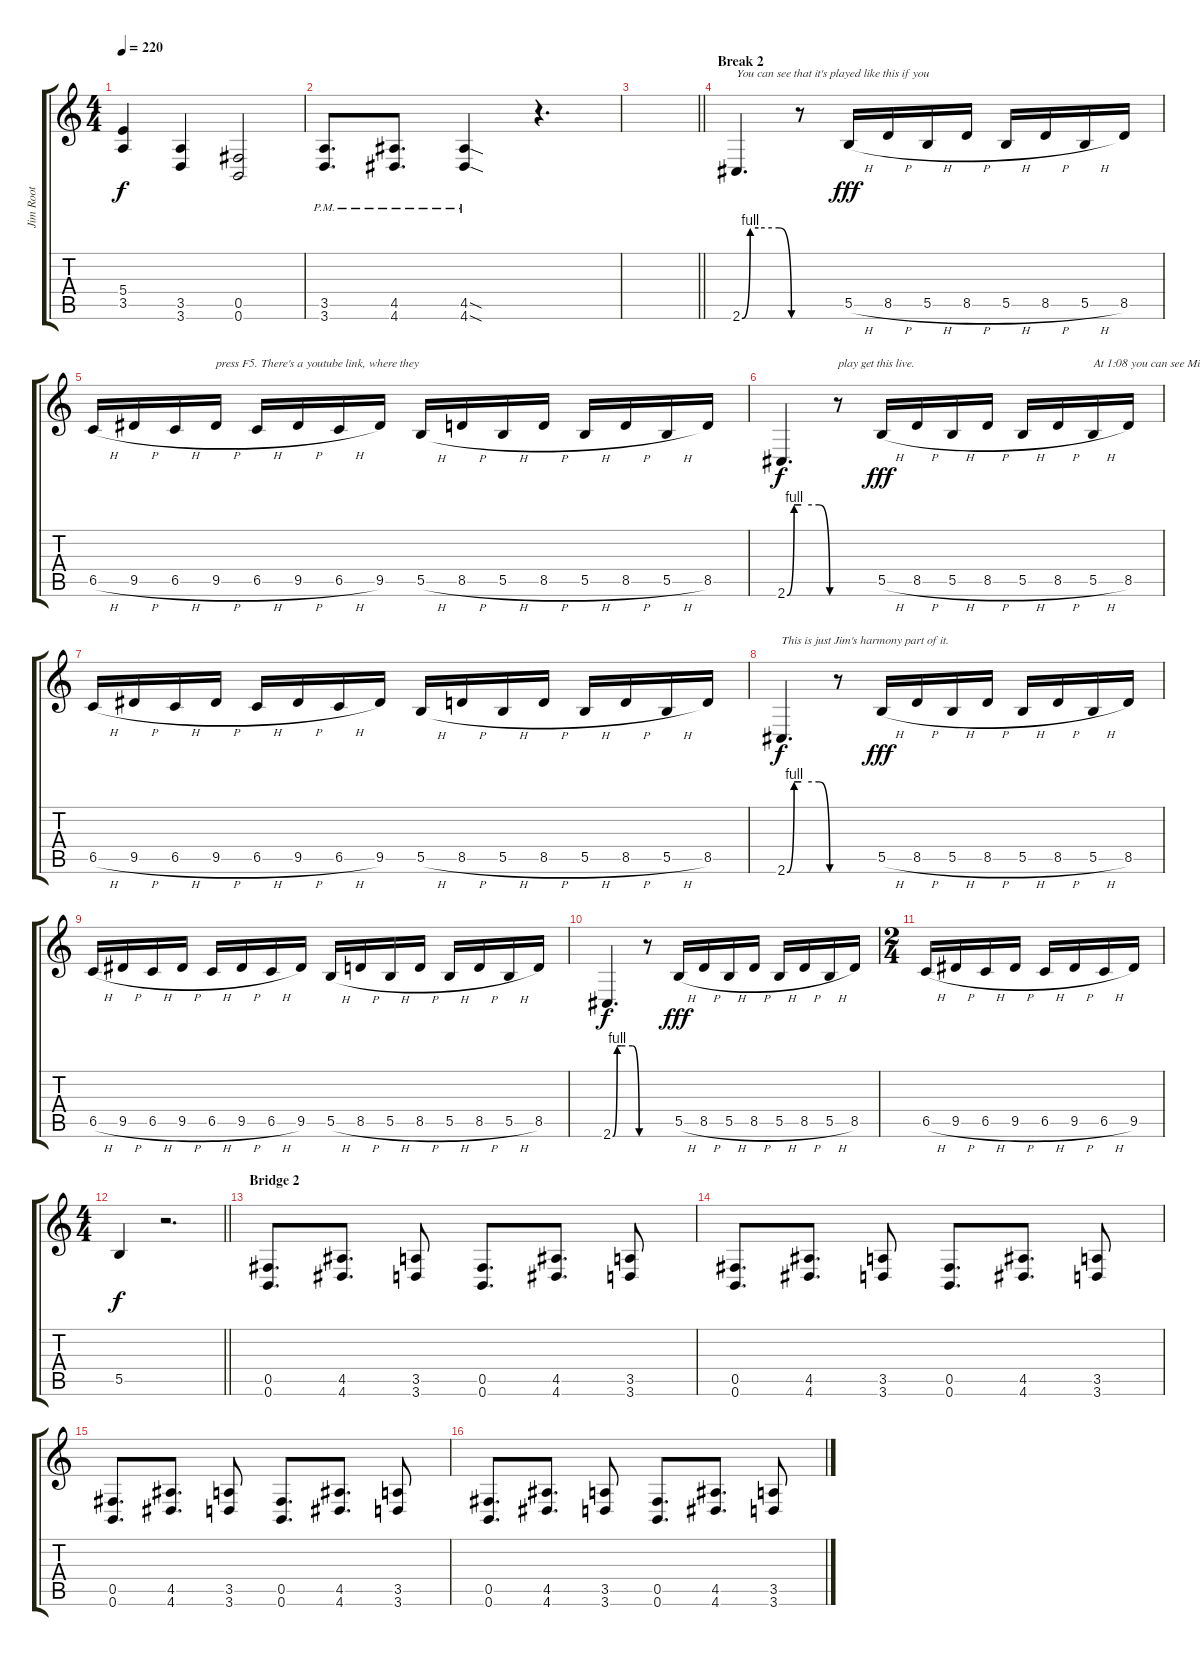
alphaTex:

\track ("Jim Root" "Jim Root") {instrument distortionguitar}
\staff {score tabs}
\tuning (Db4 Ab3 E3 B2 Gb2 B1) {hide}
\ts (4 4)
\tempo 220
\clef g2
\ks c
(5.4 3.5).4{dy f} (3.5 3.6).4 (0.5 0.6).2 |
(3.5{pm} 3.6{pm}).8{d} (4.5{pm} 4.6{pm}).8{d} (4.5{sod pm} 4.6{sod pm}).4 r.4{d} |
\barLineRight lightlight
|
\section ("" "Break 2")
2.6{be (custom 0 0 10 4 20 4 45 4 60 0)}.4{d txt "You can see that it's played like this if you"} r.8 5.5{h}.16{dy fff} 8.5{h}.16 5.5{h}.16 8.5{h}.16 5.5{h}.16 8.5{h}.16 5.5{h}.16 8.5.16 |
6.5{h}.16 9.5{h}.16 6.5{h}.16 9.5{h}.16{txt "press F5. There's a youtube link, where they "} 6.5{h}.16 9.5{h}.16 6.5{h}.16 9.5.16 5.5{h}.16 8.5{h}.16 5.5{h}.16 8.5{h}.16 5.5{h}.16 8.5{h}.16 5.5{h}.16 8.5.16 |
2.6{be (custom 0 0 10 4 20 4 45 4 60 0)}.4{d dy f} r.8{txt "play get this live."} 5.5{h}.16{dy fff} 8.5{h}.16 5.5{h}.16 8.5{h}.16 5.5{h}.16 8.5{h}.16 5.5{h}.16{txt "At 1:08 you can see Mick playing this part."} 8.5.16 |
6.5{h}.16 9.5{h}.16 6.5{h}.16 9.5{h}.16 6.5{h}.16 9.5{h}.16 6.5{h}.16 9.5.16 5.5{h}.16 8.5{h}.16 5.5{h}.16 8.5{h}.16 5.5{h}.16 8.5{h}.16 5.5{h}.16 8.5.16 |
2.6{be (custom 0 0 10 4 20 4 45 4 60 0)}.4{d txt "This is just Jim's harmony part of it." dy f} r.8 5.5{h}.16{dy fff} 8.5{h}.16 5.5{h}.16 8.5{h}.16 5.5{h}.16 8.5{h}.16 5.5{h}.16 8.5.16 |
6.5{h}.16 9.5{h}.16 6.5{h}.16 9.5{h}.16 6.5{h}.16 9.5{h}.16 6.5{h}.16 9.5.16 5.5{h}.16 8.5{h}.16 5.5{h}.16 8.5{h}.16 5.5{h}.16 8.5{h}.16 5.5{h}.16 8.5.16 |
2.6{be (custom 0 0 10 4 20 4 45 4 60 0)}.4{d dy f} r.8 5.5{h}.16{dy fff} 8.5{h}.16 5.5{h}.16 8.5{h}.16 5.5{h}.16 8.5{h}.16 5.5{h}.16 8.5.16 |
\ts (2 4)
6.5{h}.16 9.5{h}.16 6.5{h}.16 9.5{h}.16 6.5{h}.16 9.5{h}.16 6.5{h}.16 9.5.16 |
\ts (4 4)
\barLineRight lightlight
5.5.4{dy f} r.2{d} |
\section ("" "Bridge 2")
(0.5 0.6).8{d} (4.5 4.6).8{d} (3.5 3.6).8 (0.5 0.6).8{d} (4.5 4.6).8{d} (3.5 3.6).8 |
(0.5 0.6).8{d} (4.5 4.6).8{d} (3.5 3.6).8 (0.5 0.6).8{d} (4.5 4.6).8{d} (3.5 3.6).8 |
(0.5 0.6).8{d} (4.5 4.6).8{d} (3.5 3.6).8 (0.5 0.6).8{d} (4.5 4.6).8{d} (3.5 3.6).8 |
(0.5 0.6).8{d} (4.5 4.6).8{d} (3.5 3.6).8 (0.5 0.6).8{d} (4.5 4.6).8{d} (3.5 3.6).8
